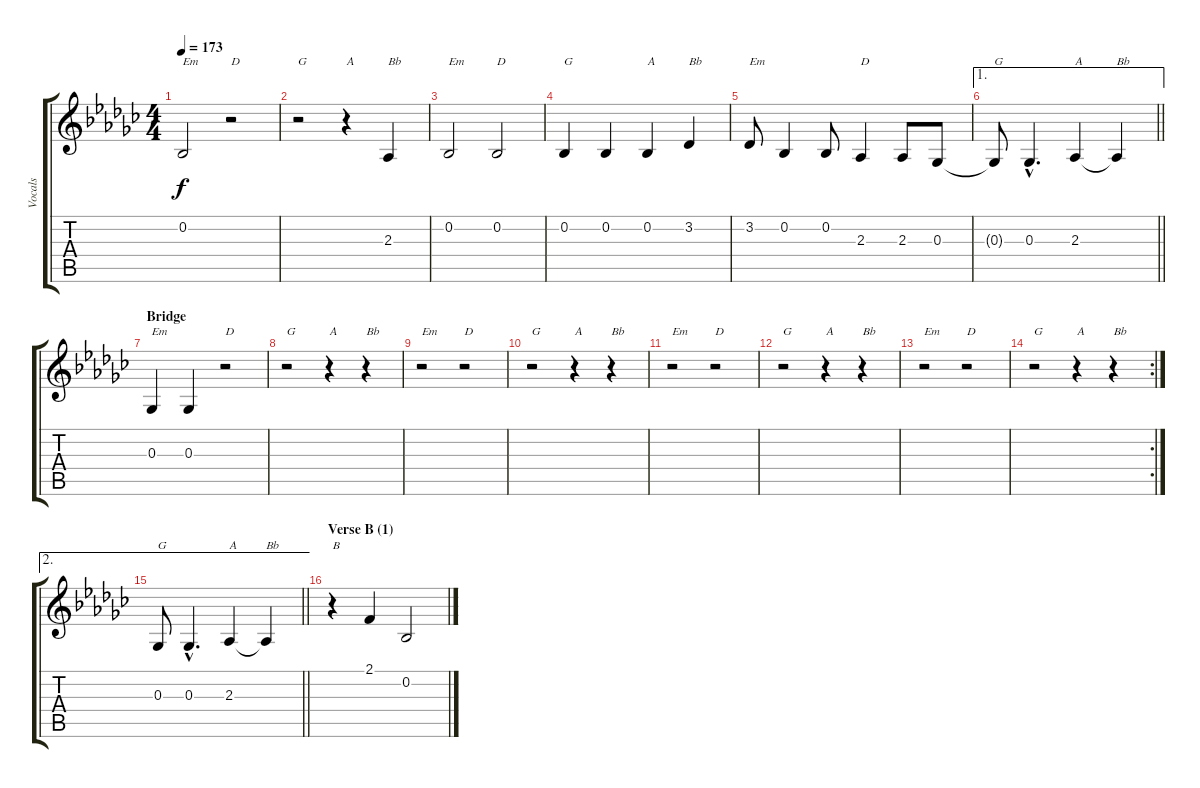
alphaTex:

\track ("Vocals" "Vocals") {instrument sopranosax}
\staff {score tabs}
\tuning (Eb4 Bb3 Gb3 Db3 Ab2 Eb2) {hide}
\ts (4 4)
\tempo 173
\clef g2
\ks ebminor
0.2.2{txt "Em" dy f} r.2{txt "D"} |
r.2{txt "G"} r.4{txt "A"} 2.3.4{txt "Bb"} |
0.2.2{txt "Em"} 0.2.2{txt "D"} |
0.2.4{txt "G"} 0.2.4 0.2.4{txt "A"} 3.2.4{txt "Bb"} |
3.2.8{txt "Em"} 0.2.4 0.2.8 2.3.4{txt "D"} 2.3.8 0.3.8 |
\ae 1
\barLineRight lightlight
0.3{t}.8{txt "G"} 0.3{hac}.4{d} 2.3.4{txt "A"} 2.3{t}.4{txt "Bb"} |
\section ("" "Bridge")
0.3.4{txt "Em"} 0.3.4 r.2{txt "D"} |
r.2{txt "G"} r.4{txt "A"} r.4{txt "Bb"} |
r.2{txt "Em"} r.2{txt "D"} |
r.2{txt "G"} r.4{txt "A"} r.4{txt "Bb"} |
r.2{txt "Em"} r.2{txt "D"} |
r.2{txt "G"} r.4{txt "A"} r.4{txt "Bb"} |
r.2{txt "Em"} r.2{txt "D"} |
\rc 2
r.2{txt "G"} r.4{txt "A"} r.4{txt "Bb"} |
\ae 2
\barLineRight lightlight
0.3.8{txt "G"} 0.3{hac}.4{d} 2.3.4{txt "A"} 2.3{t}.4{txt "Bb"} |
\section ("" "Verse B (1)")
r.4{txt "B"} 2.1.4 0.2.2
